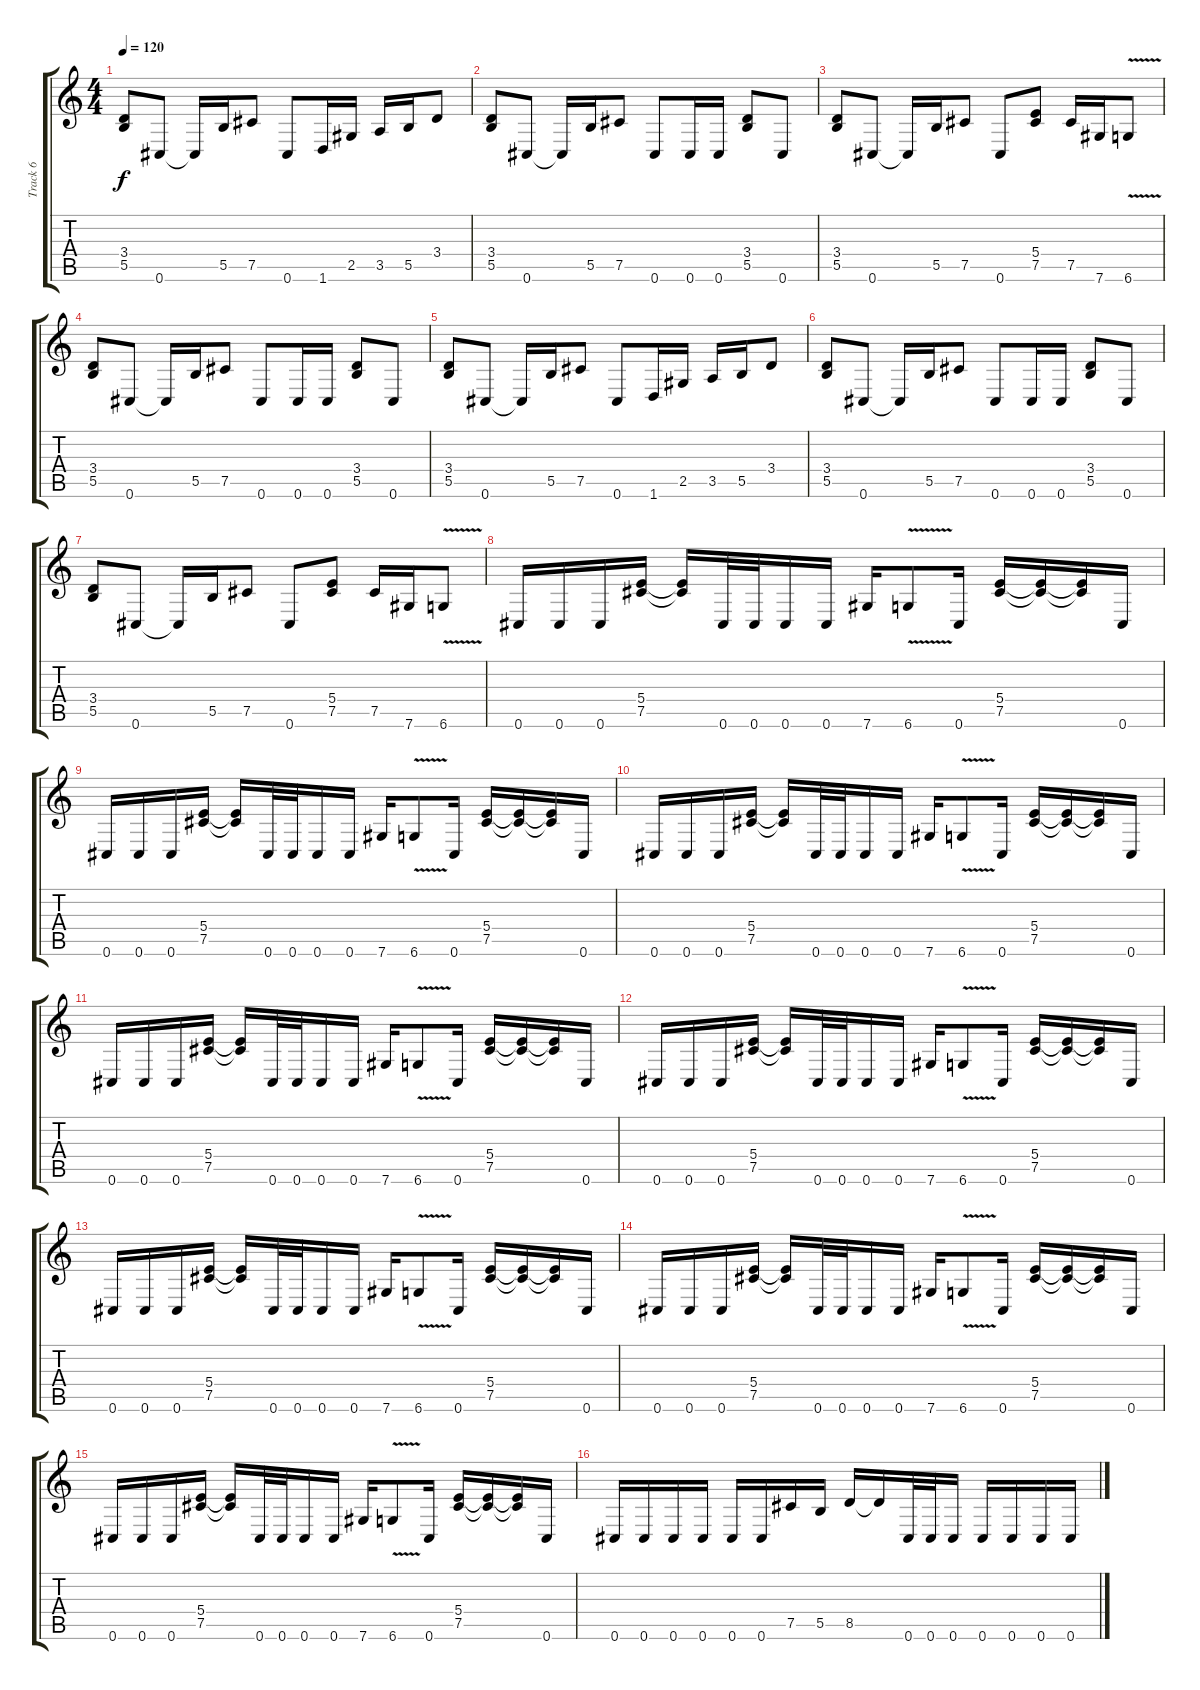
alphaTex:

\track ("Track 6" "Track 6") {instrument distortionguitar}
\staff {score tabs}
\tuning (Db4 Ab3 E3 B2 Gb2 Db2) {hide}
\ts (4 4)
\tempo 120
\clef g2
\ks c
(3.4 5.5).8{dy f} 0.6.8 0.6{t}.16 5.5.16 7.5.8 0.6.8 1.6.16 2.5.16 3.5.16 5.5.16 3.4.8 |
(3.4 5.5).8 0.6.8 0.6{t}.16 5.5.16 7.5.8 0.6.8 0.6.16 0.6.16 (3.4 5.5).8 0.6.8 |
(3.4 5.5).8 0.6.8 0.6{t}.16 5.5.16 7.5.8 0.6.8 (5.4 7.5).8 7.5.16 7.6.16 6.6{v}.8 |
(3.4 5.5).8 0.6.8 0.6{t}.16 5.5.16 7.5.8 0.6.8 0.6.16 0.6.16 (3.4 5.5).8 0.6.8 |
(3.4 5.5).8 0.6.8 0.6{t}.16 5.5.16 7.5.8 0.6.8 1.6.16 2.5.16 3.5.16 5.5.16 3.4.8 |
(3.4 5.5).8 0.6.8 0.6{t}.16 5.5.16 7.5.8 0.6.8 0.6.16 0.6.16 (3.4 5.5).8 0.6.8 |
(3.4 5.5).8 0.6.8 0.6{t}.16 5.5.16 7.5.8 0.6.8 (5.4 7.5).8 7.5.16 7.6.16 6.6{v}.8 |
0.6.16 0.6.16 0.6.16 (5.4 7.5).16 (5.4{t} 7.5{t}).16 0.6.32 0.6.32 0.6.16 0.6.16 7.6.16 6.6{v}.8 0.6.16 (5.4 7.5).16 (5.4{t} 7.5{t}).16 (5.4{t} 7.5{t}).16 0.6.16 |
0.6.16 0.6.16 0.6.16 (5.4 7.5).16 (5.4{t} 7.5{t}).16 0.6.32 0.6.32 0.6.16 0.6.16 7.6.16 6.6{v}.8 0.6.16 (5.4 7.5).16 (5.4{t} 7.5{t}).16 (5.4{t} 7.5{t}).16 0.6.16 |
0.6.16 0.6.16 0.6.16 (5.4 7.5).16 (5.4{t} 7.5{t}).16 0.6.32 0.6.32 0.6.16 0.6.16 7.6.16 6.6{v}.8 0.6.16 (5.4 7.5).16 (5.4{t} 7.5{t}).16 (5.4{t} 7.5{t}).16 0.6.16 |
0.6.16 0.6.16 0.6.16 (5.4 7.5).16 (5.4{t} 7.5{t}).16 0.6.32 0.6.32 0.6.16 0.6.16 7.6.16 6.6{v}.8 0.6.16 (5.4 7.5).16 (5.4{t} 7.5{t}).16 (5.4{t} 7.5{t}).16 0.6.16 |
0.6.16 0.6.16 0.6.16 (5.4 7.5).16 (5.4{t} 7.5{t}).16 0.6.32 0.6.32 0.6.16 0.6.16 7.6.16 6.6{v}.8 0.6.16 (5.4 7.5).16 (5.4{t} 7.5{t}).16 (5.4{t} 7.5{t}).16 0.6.16 |
0.6.16 0.6.16 0.6.16 (5.4 7.5).16 (5.4{t} 7.5{t}).16 0.6.32 0.6.32 0.6.16 0.6.16 7.6.16 6.6{v}.8 0.6.16 (5.4 7.5).16 (5.4{t} 7.5{t}).16 (5.4{t} 7.5{t}).16 0.6.16 |
0.6.16 0.6.16 0.6.16 (5.4 7.5).16 (5.4{t} 7.5{t}).16 0.6.32 0.6.32 0.6.16 0.6.16 7.6.16 6.6{v}.8 0.6.16 (5.4 7.5).16 (5.4{t} 7.5{t}).16 (5.4{t} 7.5{t}).16 0.6.16 |
0.6.16 0.6.16 0.6.16 (5.4 7.5).16 (5.4{t} 7.5{t}).16 0.6.32 0.6.32 0.6.16 0.6.16 7.6.16 6.6{v}.8 0.6.16 (5.4 7.5).16 (5.4{t} 7.5{t}).16 (5.4{t} 7.5{t}).16 0.6.16 |
0.6.16 0.6.16 0.6.16 0.6.16 0.6.16 0.6.16 7.5.16 5.5.16 8.5.16 8.5{t}.16 0.6.32 0.6.32 0.6.16 0.6.16 0.6.16 0.6.16 0.6.16
